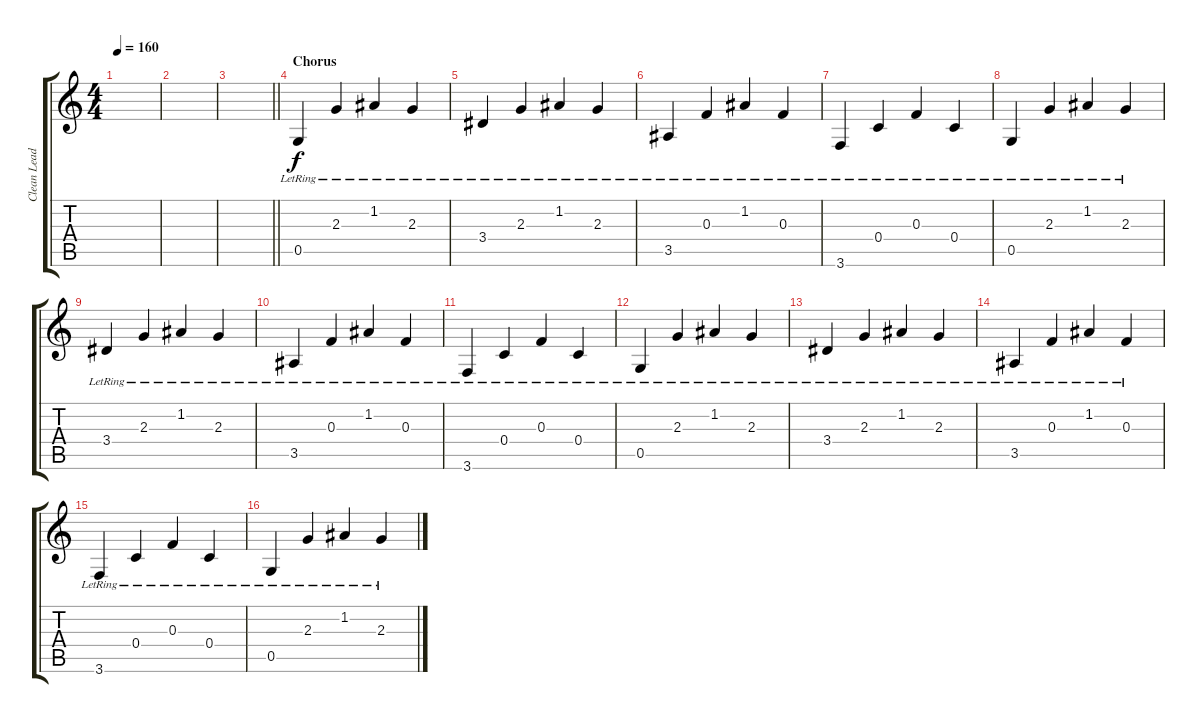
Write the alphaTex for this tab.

\track ("Clean Lead" "Clean Lead") {instrument electricguitarclean}
\staff {score tabs}
\tuning (D4 A3 F3 C3 G2 D2) {hide}
\ts (4 4)
\tempo 160
\clef g2
\ks c
|
|
\barLineRight lightlight
|
\section ("" "Chorus")
0.5{lr}.4 2.3{lr}.4 1.2{lr}.4 2.3{lr}.4 |
3.4{lr}.4 2.3{lr}.4 1.2{lr}.4 2.3{lr}.4 |
3.5{lr}.4 0.3{lr}.4 1.2{lr}.4 0.3{lr}.4 |
3.6{lr}.4 0.4{lr}.4 0.3{lr}.4 0.4{lr}.4 |
0.5{lr}.4 2.3{lr}.4 1.2{lr}.4 2.3{lr}.4 |
3.4{lr}.4 2.3{lr}.4 1.2{lr}.4 2.3{lr}.4 |
3.5{lr}.4 0.3{lr}.4 1.2{lr}.4 0.3{lr}.4 |
3.6{lr}.4 0.4{lr}.4 0.3{lr}.4 0.4{lr}.4 |
0.5{lr}.4 2.3{lr}.4 1.2{lr}.4 2.3{lr}.4 |
3.4{lr}.4 2.3{lr}.4 1.2{lr}.4 2.3{lr}.4 |
3.5{lr}.4 0.3{lr}.4 1.2{lr}.4 0.3{lr}.4 |
3.6{lr}.4 0.4{lr}.4 0.3{lr}.4 0.4{lr}.4 |
0.5{lr}.4 2.3{lr}.4 1.2{lr}.4 2.3{lr}.4
